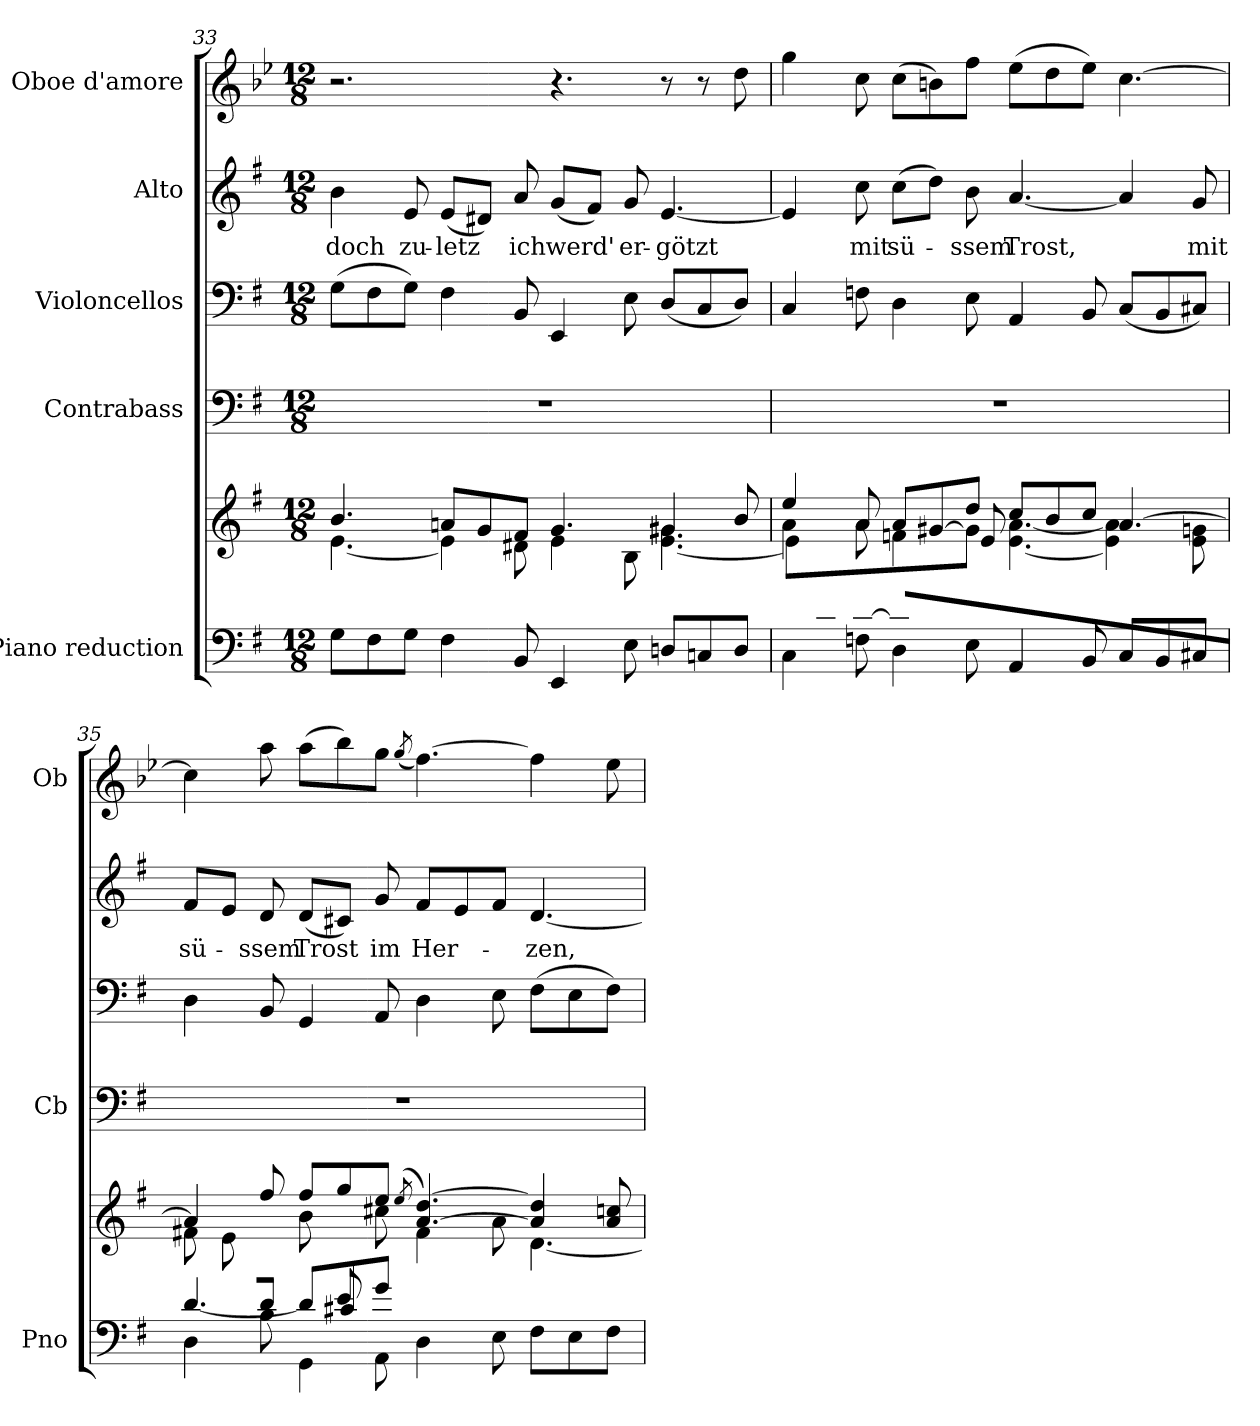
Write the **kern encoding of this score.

**kern	**kern	**kern	**kern	**kern	**text	**kern
*part5	*part5	*part4	*part3	*part2	*part2	*part1
*staff6	*staff5	*staff4	*staff3	*staff2	*staff2	*staff1
*I"Piano reduction	*	*I"Contrabass	*I"Violoncellos	*I"Alto	*	*I"Oboe d'amore
*I'Pno	*	*I'Cb	*	*	*	*I'Ob
*clefF4	*clefG2	*clefF4	*clefF4	*clefG2	*	*clefG2
*	*	*ITrd7c12	*	*	*	*ITrd2c3
*k[f#]	*k[f#]	*k[f#]	*k[f#]	*k[f#]	*	*k[f#]
*M12/8	*M12/8	*M12/8	*M12/8	*M12/8	*	*M12/8
=33	=33	=33	=33	=33	=33	=33
*	*^	*	*	*	*	*
!	!	!	!	!	!	!LO:LY:b	!
8G\L	4.b/	[4.e\	1.r	(>8G\L	4b\	doch	2.r
8F#\	.	.	.	8F#\	.	.	.
!	!	!	!	!	!	!LO:LY:b	!
8G\J	.	.	.	8G\J)	8e/	zu-	.
!	!	!	!	!	!	!LO:LY:b	!
4F#\	8an/L	4e\]	.	4F#\	(<8e/L	-letz	.
.	8g/	.	.	.	8d#X/J)	.	.
!	!	!	!	!	!	!LO:LY:b	!
8BB/	8f#/J	8d#X\	.	8BB/	8a/	ich	.
!	!	!	!	!	!	!LO:LY:b	!
4EE/	4.g/	4e\	.	4EE/	(<8g/L	werd'	4.r
.	.	.	.	.	8f#/J)	.	.
!	!	!	!	!	!	!LO:LY:b	!
8E\	.	8B\	.	8E\	8g/	er-	.
!	!	!	!	!	!	!LO:LY:b	!
8Dn/L	4g#X/	[4.e\ 4.g#\	.	(<8D/L	[4.e/	-götzt	8r
8Cn/	.	.	.	8C/	.	.	8r
8D/J	8b/	.	.	8D/J)	.	.	8b\
!!LO:PB:g=z
=34	=34	=34	=34	=34	=34	=34	=34
*^	*	*^	*	*	*	*	*
8ryy	4C\	4ee/	4a\	8e\L]	1.r	4C/	4e/]	.	4ee\
8d/	.	.	.	2ryy	.	.	.	.	.
!	!	!	!	!	!	!	!	!LO:LY:b	!
[8c/J	8Fn\	8a/	8a\	.	.	8Fn\	8cc\	mit	8a\
!	!	!	!	!	!	!	!	!LO:LY:b	!
8c/L]	4D\	8a/L	4fn\	.	.	4D\	(>8cc\L	sü-	(>8a\L
8B/	.	[8g#X/	.	.	.	.	8dd\J)	.	8g#X\)
!	!	!	!	!	!	!	!	!LO:LY:b	!
2..ryy	8E\	8dd/J	8e/	8g#\J]	.	8E\	8b\	-ssem	8dd\J
!	!	!	!	!	!	!	!	!LO:LY:b	!
.	4AA/	8cc/L	[4.e\ [4.a\	2.ryy	.	4AA/	[4.a/	Trost,	(>8cc\L
.	.	8b/	.	.	.	.	.	.	8b\
.	8BB/	8cc/J	.	.	.	8BB/	.	.	8cc\J)
.	8C/L	[4.a/	4e\] 4a\]	.	.	(<8C/L	4a/]	.	[4.a\
.	8BB/	.	.	.	.	8BB/	.	.	.
!	!	!	!	!	!	!	!	!LO:LY:b	!
.	8C#X/J	.	8e\ 8gn\	.	.	8C#X/J)	8g/	mit	.
*	*	*	*v	*v	*	*	*	*	*
=35	=35	=35	=35	=35	=35	=35	=35	=35
*	*^	*	*	*	*	*	*	*
!	!	!	!	!	!	!	!	!LO:LY:b	!
4ryy	[4.d/	4D\	4a/]	8f#X\L	1.r	4D\	8f#/L	sü-	4a\]
.	.	.	.	8e\	.	.	8e/J	.	.
!	!	!	!	!	!	!	!	!LO:LY:b	!
8d/J	.	8B\	8ff#/	8ryy	.	8BB/	8d/	-ssem	8ff#\
!	!	!	!	!	!	!	!	!LO:LY:b	!
8ryy	8d/L]	4GG\	8ff#/L	8b\L	.	4GG/	(<8d/L	Trost	(>8ff#\L
8e/	8c#X/	.	8gg/	8ryy	.	.	8c#X/J)	.	8gg\)
!	!	!	!	!	!	!	!	!LO:LY:b	!
2..ryy	8g/J	8AA\	8ee/J	8cc#X\J	.	8AA/	8g/	im	8ee\J
.	.	.	(<8qee/	.	.	.	.	.	(<8qee/
!	!	!	!	!	!	!	!	!LO:LY:b	!
.	2.ryy	4D\	[4.a/ [4.dd/)	4f#\	.	4D\	8f#/L	Her-	[4.dd\)
.	.	.	.	.	.	.	8e/	.	.
.	.	8E\	.	8a\	.	8E\	8f#/J	.	.
!	!	!	!	!	!	!	!	!LO:LY:b	!
.	.	8F#\L	4a/] 4dd/]	[4.d\	.	(>8F#\L	[4.d/	-zen,	4dd\]
.	.	8E\	.	.	.	8E\	.	.	.
.	.	8F#\J	8a/ 8ccn/	.	.	8F#\J)	.	.	8cc\
*v	*v	*v	*	*	*	*	*	*	*
*	*v	*v	*	*	*	*	*
=	=	=	=	=	=	=
*-	*-	*-	*-	*-	*-	*-
